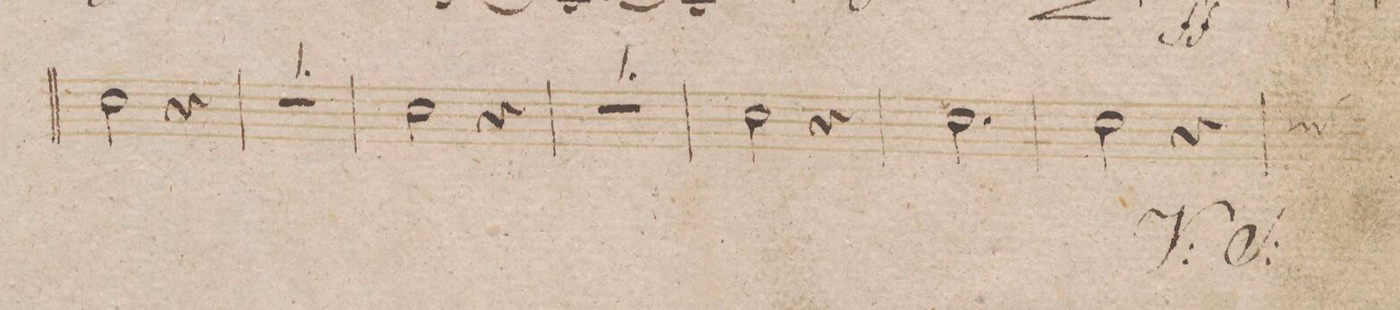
**kern	**dynam
*I"Corno 2do in F.	*
*clefG2	*
*k[b-]	*
*met(c|)	*
*M3/4	*
2f\	.
4r	.
=130	=130
2.r	.
=131	=131
2f\	.
4r	.
=132	=132
2.r	.
=133	=133
2f\	.
4r	.
=134	=134
2.f\	.
=135	=135
2f\	.
4r	.
*custos:f	*
=136	=136
*-	*-
